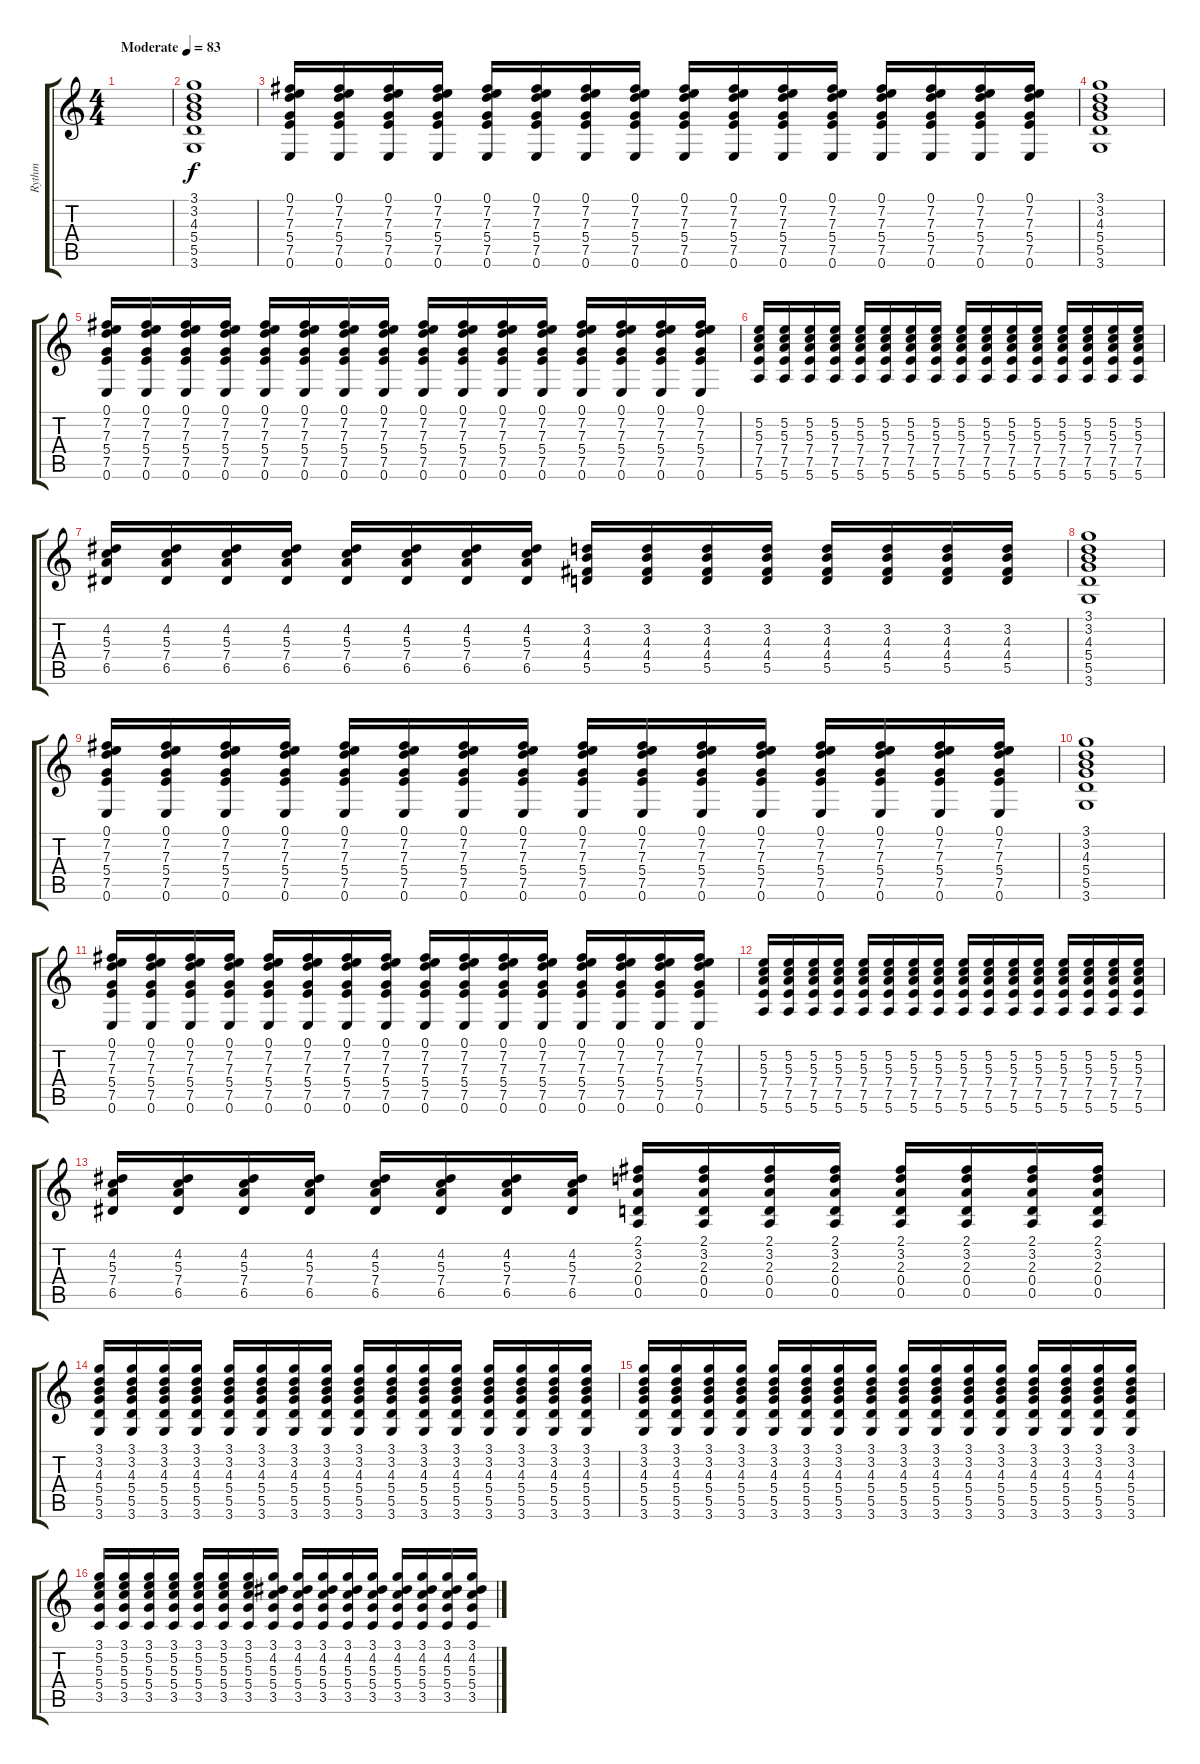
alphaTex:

\track ("Rythm" "Rythm") {instrument electricguitarclean}
\staff {score tabs}
\tuning (E4 B3 G3 D3 A2 E2) {hide}
\ts (4 4)
\tempo (83 "Moderate")
\clef g2
\ks c
|
(3.1 3.2 4.3 5.4 5.5 3.6).1 |
(0.1 7.2 7.3 5.4 7.5 0.6).16 (0.1 7.2 7.3 5.4 7.5 0.6).16 (0.1 7.2 7.3 5.4 7.5 0.6).16 (0.1 7.2 7.3 5.4 7.5 0.6).16 (0.1 7.2 7.3 5.4 7.5 0.6).16 (0.1 7.2 7.3 5.4 7.5 0.6).16 (0.1 7.2 7.3 5.4 7.5 0.6).16 (0.1 7.2 7.3 5.4 7.5 0.6).16 (0.1 7.2 7.3 5.4 7.5 0.6).16 (0.1 7.2 7.3 5.4 7.5 0.6).16 (0.1 7.2 7.3 5.4 7.5 0.6).16 (0.1 7.2 7.3 5.4 7.5 0.6).16 (0.1 7.2 7.3 5.4 7.5 0.6).16 (0.1 7.2 7.3 5.4 7.5 0.6).16 (0.1 7.2 7.3 5.4 7.5 0.6).16 (0.1 7.2 7.3 5.4 7.5 0.6).16 |
(3.1 3.2 4.3 5.4 5.5 3.6).1 |
(0.1 7.2 7.3 5.4 7.5 0.6).16 (0.1 7.2 7.3 5.4 7.5 0.6).16 (0.1 7.2 7.3 5.4 7.5 0.6).16 (0.1 7.2 7.3 5.4 7.5 0.6).16 (0.1 7.2 7.3 5.4 7.5 0.6).16 (0.1 7.2 7.3 5.4 7.5 0.6).16 (0.1 7.2 7.3 5.4 7.5 0.6).16 (0.1 7.2 7.3 5.4 7.5 0.6).16 (0.1 7.2 7.3 5.4 7.5 0.6).16 (0.1 7.2 7.3 5.4 7.5 0.6).16 (0.1 7.2 7.3 5.4 7.5 0.6).16 (0.1 7.2 7.3 5.4 7.5 0.6).16 (0.1 7.2 7.3 5.4 7.5 0.6).16 (0.1 7.2 7.3 5.4 7.5 0.6).16 (0.1 7.2 7.3 5.4 7.5 0.6).16 (0.1 7.2 7.3 5.4 7.5 0.6).16 |
(5.2 5.3 7.4 7.5 5.6).16 (5.2 5.3 7.4 7.5 5.6).16 (5.2 5.3 7.4 7.5 5.6).16 (5.2 5.3 7.4 7.5 5.6).16 (5.2 5.3 7.4 7.5 5.6).16 (5.2 5.3 7.4 7.5 5.6).16 (5.2 5.3 7.4 7.5 5.6).16 (5.2 5.3 7.4 7.5 5.6).16 (5.2 5.3 7.4 7.5 5.6).16 (5.2 5.3 7.4 7.5 5.6).16 (5.2 5.3 7.4 7.5 5.6).16 (5.2 5.3 7.4 7.5 5.6).16 (5.2 5.3 7.4 7.5 5.6).16 (5.2 5.3 7.4 7.5 5.6).16 (5.2 5.3 7.4 7.5 5.6).16 (5.2 5.3 7.4 7.5 5.6).16 |
(4.2 5.3 7.4 6.5).16 (4.2 5.3 7.4 6.5).16 (4.2 5.3 7.4 6.5).16 (4.2 5.3 7.4 6.5).16 (4.2 5.3 7.4 6.5).16 (4.2 5.3 7.4 6.5).16 (4.2 5.3 7.4 6.5).16 (4.2 5.3 7.4 6.5).16 (3.2 4.3 4.4 5.5).16 (3.2 4.3 4.4 5.5).16 (3.2 4.3 4.4 5.5).16 (3.2 4.3 4.4 5.5).16 (3.2 4.3 4.4 5.5).16 (3.2 4.3 4.4 5.5).16 (3.2 4.3 4.4 5.5).16 (3.2 4.3 4.4 5.5).16 |
(3.1 3.2 4.3 5.4 5.5 3.6).1 |
(0.1 7.2 7.3 5.4 7.5 0.6).16 (0.1 7.2 7.3 5.4 7.5 0.6).16 (0.1 7.2 7.3 5.4 7.5 0.6).16 (0.1 7.2 7.3 5.4 7.5 0.6).16 (0.1 7.2 7.3 5.4 7.5 0.6).16 (0.1 7.2 7.3 5.4 7.5 0.6).16 (0.1 7.2 7.3 5.4 7.5 0.6).16 (0.1 7.2 7.3 5.4 7.5 0.6).16 (0.1 7.2 7.3 5.4 7.5 0.6).16 (0.1 7.2 7.3 5.4 7.5 0.6).16 (0.1 7.2 7.3 5.4 7.5 0.6).16 (0.1 7.2 7.3 5.4 7.5 0.6).16 (0.1 7.2 7.3 5.4 7.5 0.6).16 (0.1 7.2 7.3 5.4 7.5 0.6).16 (0.1 7.2 7.3 5.4 7.5 0.6).16 (0.1 7.2 7.3 5.4 7.5 0.6).16 |
(3.1 3.2 4.3 5.4 5.5 3.6).1 |
(0.1 7.2 7.3 5.4 7.5 0.6).16 (0.1 7.2 7.3 5.4 7.5 0.6).16 (0.1 7.2 7.3 5.4 7.5 0.6).16 (0.1 7.2 7.3 5.4 7.5 0.6).16 (0.1 7.2 7.3 5.4 7.5 0.6).16 (0.1 7.2 7.3 5.4 7.5 0.6).16 (0.1 7.2 7.3 5.4 7.5 0.6).16 (0.1 7.2 7.3 5.4 7.5 0.6).16 (0.1 7.2 7.3 5.4 7.5 0.6).16 (0.1 7.2 7.3 5.4 7.5 0.6).16 (0.1 7.2 7.3 5.4 7.5 0.6).16 (0.1 7.2 7.3 5.4 7.5 0.6).16 (0.1 7.2 7.3 5.4 7.5 0.6).16 (0.1 7.2 7.3 5.4 7.5 0.6).16 (0.1 7.2 7.3 5.4 7.5 0.6).16 (0.1 7.2 7.3 5.4 7.5 0.6).16 |
(5.2 5.3 7.4 7.5 5.6).16 (5.2 5.3 7.4 7.5 5.6).16 (5.2 5.3 7.4 7.5 5.6).16 (5.2 5.3 7.4 7.5 5.6).16 (5.2 5.3 7.4 7.5 5.6).16 (5.2 5.3 7.4 7.5 5.6).16 (5.2 5.3 7.4 7.5 5.6).16 (5.2 5.3 7.4 7.5 5.6).16 (5.2 5.3 7.4 7.5 5.6).16 (5.2 5.3 7.4 7.5 5.6).16 (5.2 5.3 7.4 7.5 5.6).16 (5.2 5.3 7.4 7.5 5.6).16 (5.2 5.3 7.4 7.5 5.6).16 (5.2 5.3 7.4 7.5 5.6).16 (5.2 5.3 7.4 7.5 5.6).16 (5.2 5.3 7.4 7.5 5.6).16 |
(4.2 5.3 7.4 6.5).16 (4.2 5.3 7.4 6.5).16 (4.2 5.3 7.4 6.5).16 (4.2 5.3 7.4 6.5).16 (4.2 5.3 7.4 6.5).16 (4.2 5.3 7.4 6.5).16 (4.2 5.3 7.4 6.5).16 (4.2 5.3 7.4 6.5).16 (2.1 3.2 2.3 0.4 0.5).16 (2.1 3.2 2.3 0.4 0.5).16 (2.1 3.2 2.3 0.4 0.5).16 (2.1 3.2 2.3 0.4 0.5).16 (2.1 3.2 2.3 0.4 0.5).16 (2.1 3.2 2.3 0.4 0.5).16 (2.1 3.2 2.3 0.4 0.5).16 (2.1 3.2 2.3 0.4 0.5).16 |
(3.1 3.2 4.3 5.4 5.5 3.6).16 (3.1 3.2 4.3 5.4 5.5 3.6).16 (3.1 3.2 4.3 5.4 5.5 3.6).16 (3.1 3.2 4.3 5.4 5.5 3.6).16 (3.1 3.2 4.3 5.4 5.5 3.6).16 (3.1 3.2 4.3 5.4 5.5 3.6).16 (3.1 3.2 4.3 5.4 5.5 3.6).16 (3.1 3.2 4.3 5.4 5.5 3.6).16 (3.1 3.2 4.3 5.4 5.5 3.6).16 (3.1 3.2 4.3 5.4 5.5 3.6).16 (3.1 3.2 4.3 5.4 5.5 3.6).16 (3.1 3.2 4.3 5.4 5.5 3.6).16 (3.1 3.2 4.3 5.4 5.5 3.6).16 (3.1 3.2 4.3 5.4 5.5 3.6).16 (3.1 3.2 4.3 5.4 5.5 3.6).16 (3.1 3.2 4.3 5.4 5.5 3.6).16 |
(3.1 3.2 4.3 5.4 5.5 3.6).16 (3.1 3.2 4.3 5.4 5.5 3.6).16 (3.1 3.2 4.3 5.4 5.5 3.6).16 (3.1 3.2 4.3 5.4 5.5 3.6).16 (3.1 3.2 4.3 5.4 5.5 3.6).16 (3.1 3.2 4.3 5.4 5.5 3.6).16 (3.1 3.2 4.3 5.4 5.5 3.6).16 (3.1 3.2 4.3 5.4 5.5 3.6).16 (3.1 3.2 4.3 5.4 5.5 3.6).16 (3.1 3.2 4.3 5.4 5.5 3.6).16 (3.1 3.2 4.3 5.4 5.5 3.6).16 (3.1 3.2 4.3 5.4 5.5 3.6).16 (3.1 3.2 4.3 5.4 5.5 3.6).16 (3.1 3.2 4.3 5.4 5.5 3.6).16 (3.1 3.2 4.3 5.4 5.5 3.6).16 (3.1 3.2 4.3 5.4 5.5 3.6).16 |
(3.1 5.2 5.3 5.4 3.5).16 (3.1 5.2 5.3 5.4 3.5).16 (3.1 5.2 5.3 5.4 3.5).16 (3.1 5.2 5.3 5.4 3.5).16 (3.1 5.2 5.3 5.4 3.5).16 (3.1 5.2 5.3 5.4 3.5).16 (3.1 5.2 5.3 5.4 3.5).16 (3.1 4.2 5.3 5.4 3.5).16 (3.1 4.2 5.3 5.4 3.5).16 (3.1 4.2 5.3 5.4 3.5).16 (3.1 4.2 5.3 5.4 3.5).16 (3.1 4.2 5.3 5.4 3.5).16 (3.1 4.2 5.3 5.4 3.5).16 (3.1 4.2 5.3 5.4 3.5).16 (3.1 4.2 5.3 5.4 3.5).16 (3.1 4.2 5.3 5.4 3.5).16
